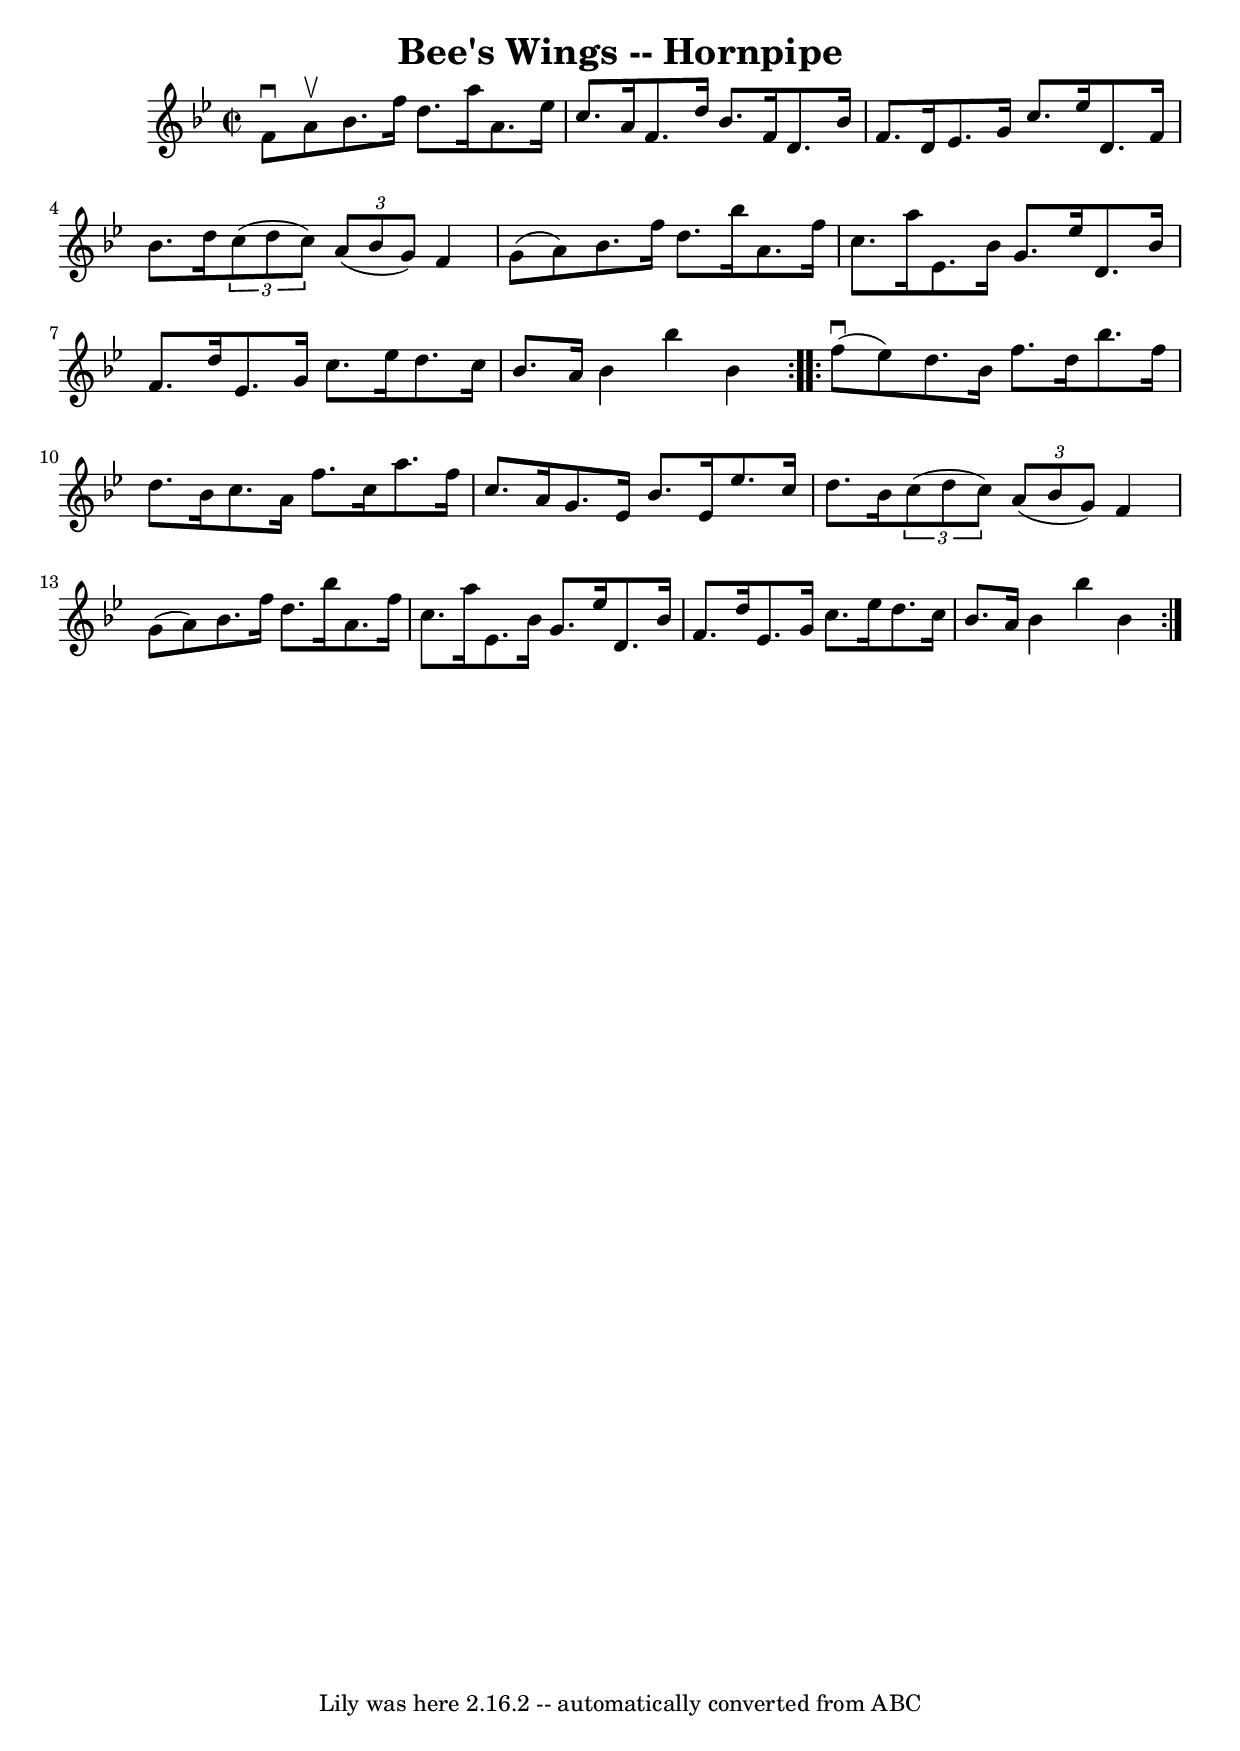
\version "2.16.2"
\include "Mammoth.ily"
\header {
  %% book = "Cole's 1000 Fiddle Tunes"
  crossRefNumber = "1"
  footnotes = ""
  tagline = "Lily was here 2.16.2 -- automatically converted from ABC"
  title = "Bee's Wings -- Hornpipe"

}
voicedefault =  {



  \repeat volta 2 {

    \override Staff.TimeSignature #'style = #'C
    \time 2/2      \key bes \major f'8^\downbow a'8^\upbow  |
    bes'8.         f''16 d''8. a''16 a'8. ees''16 c''8. a'16   |
    f'8.         d''16 bes'8. f'16 d'8. bes'16 f'8. d'16   |
    ees'8.       g'16 c''8. ees''16 d'8. f'16 bes'8. d''16   |
    
    \times 2/3 { c''8 (d''8 c''8) 
	       }   \times 2/3 { a'8 (bes'8    
				g'8)  			      } f'4 g'8 (a'8)  |
    bes'8. f''16 d''8.         bes''16 a'8. f''16 c''8. a''16   |
    ees'8. bes'16 g'8.      ees''16 d'8. bes'16 f'8. d''16   |
    ees'8. g'16         c''8. ees''16 d''8. c''16 bes'8. a'16   |
    bes'4    
    bes''4 bes'4  
  }     
  \repeat volta 2 {     f''8 (^\downbow ees''8)   |
    d''8. bes'16 f''8. d''16 bes''8. f''16 d''8.         bes'16   |
    c''8. a'16 f''8. c''16 a''8. f''16 c''8.        a'16   |
    g'8. ees'16 bes'8. ees'16 ees''8. c''16         d''8. bes'16   |
    \times 2/3 { c''8 (d''8 c''8) 
	       }   
    \times 2/3 { a'8 (bes'8 g'8)  	       } f'4 g'8 (a'8)  |
         bes'8. f''16 d''8. bes''16 a'8. f''16 c''8. a''16    |
    ees'8. bes'16 g'8. ees''16 d'8. bes'16 f'8.         d''16   |
    ees'8. g'16 c''8. ees''16 d''8. c''16         bes'8. a'16   |
    bes'4 bes''4 bes'4  
  }   

}

\score{
  <<

    \context Staff="default"
    {
      \voicedefault 
      
    }

  >>
  \layout {
    
  }
  \midi {
  }

}
